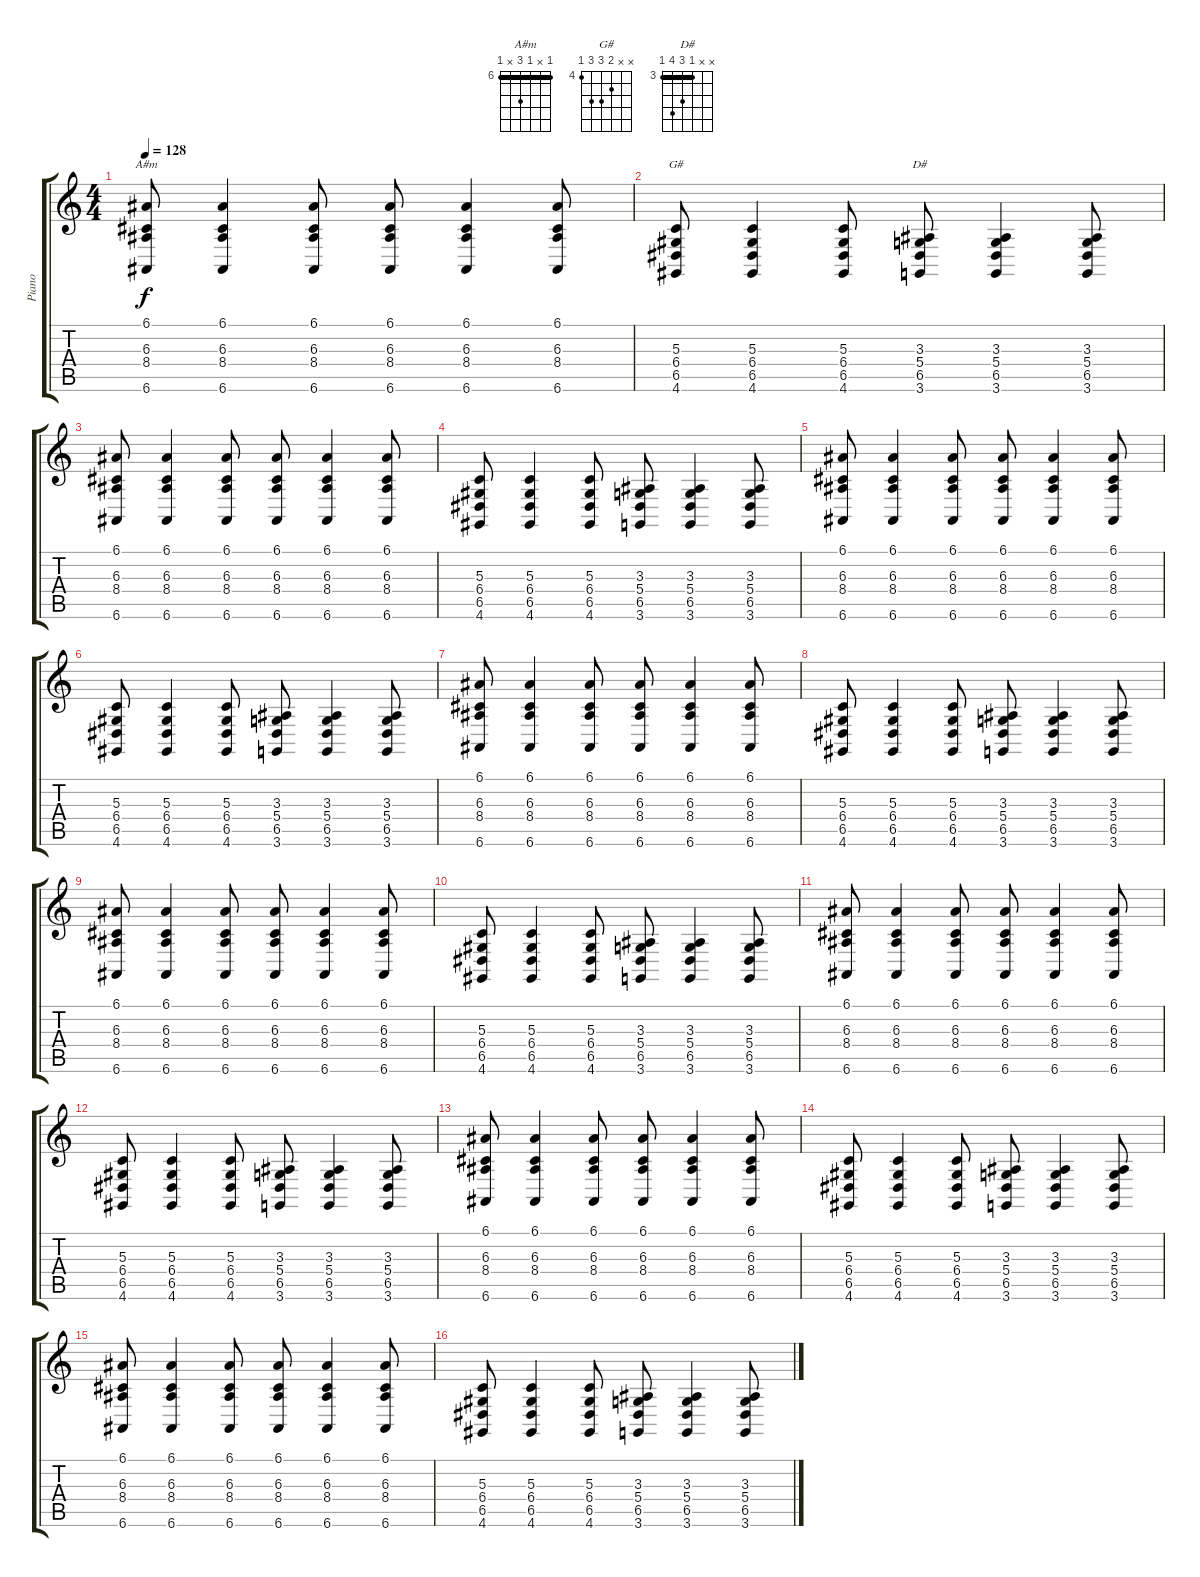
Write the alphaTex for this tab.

\track ("Piano" "Piano") {instrument electricgrandpiano}
\staff {score tabs}
\tuning (E4 B3 G3 D3 A2 E2) {hide}
\chord ("A#m" 6 x 6 8 x 6) {firstfret 6 barre 6}
\chord ("G#" x x 5 6 6 4) {firstfret 4}
\chord ("D#" x x 3 5 6 3) {firstfret 3 barre 3}
\ts (4 4)
\tempo 128
\clef g2
\ks c
(6.1 6.3 8.4 6.6).8{ch "A#m" dy f} (6.1 6.3 8.4 6.6).4 (6.1 6.3 8.4 6.6).8 (6.1 6.3 8.4 6.6).8 (6.1 6.3 8.4 6.6).4 (6.1 6.3 8.4 6.6).8 |
(5.3 6.4 6.5 4.6).8{ch "G#"} (5.3 6.4 6.5 4.6).4 (5.3 6.4 6.5 4.6).8 (3.3 5.4 6.5 3.6).8{ch "D#"} (3.3 5.4 6.5 3.6).4 (3.3 5.4 6.5 3.6).8 |
(6.1 6.3 8.4 6.6).8 (6.1 6.3 8.4 6.6).4 (6.1 6.3 8.4 6.6).8 (6.1 6.3 8.4 6.6).8 (6.1 6.3 8.4 6.6).4 (6.1 6.3 8.4 6.6).8 |
(5.3 6.4 6.5 4.6).8 (5.3 6.4 6.5 4.6).4 (5.3 6.4 6.5 4.6).8 (3.3 5.4 6.5 3.6).8 (3.3 5.4 6.5 3.6).4 (3.3 5.4 6.5 3.6).8 |
(6.1 6.3 8.4 6.6).8 (6.1 6.3 8.4 6.6).4 (6.1 6.3 8.4 6.6).8 (6.1 6.3 8.4 6.6).8 (6.1 6.3 8.4 6.6).4 (6.1 6.3 8.4 6.6).8 |
(5.3 6.4 6.5 4.6).8 (5.3 6.4 6.5 4.6).4 (5.3 6.4 6.5 4.6).8 (3.3 5.4 6.5 3.6).8 (3.3 5.4 6.5 3.6).4 (3.3 5.4 6.5 3.6).8 |
(6.1 6.3 8.4 6.6).8 (6.1 6.3 8.4 6.6).4 (6.1 6.3 8.4 6.6).8 (6.1 6.3 8.4 6.6).8 (6.1 6.3 8.4 6.6).4 (6.1 6.3 8.4 6.6).8 |
(5.3 6.4 6.5 4.6).8 (5.3 6.4 6.5 4.6).4 (5.3 6.4 6.5 4.6).8 (3.3 5.4 6.5 3.6).8 (3.3 5.4 6.5 3.6).4 (3.3 5.4 6.5 3.6).8 |
(6.1 6.3 8.4 6.6).8 (6.1 6.3 8.4 6.6).4 (6.1 6.3 8.4 6.6).8 (6.1 6.3 8.4 6.6).8 (6.1 6.3 8.4 6.6).4 (6.1 6.3 8.4 6.6).8 |
(5.3 6.4 6.5 4.6).8 (5.3 6.4 6.5 4.6).4 (5.3 6.4 6.5 4.6).8 (3.3 5.4 6.5 3.6).8 (3.3 5.4 6.5 3.6).4 (3.3 5.4 6.5 3.6).8 |
(6.1 6.3 8.4 6.6).8 (6.1 6.3 8.4 6.6).4 (6.1 6.3 8.4 6.6).8 (6.1 6.3 8.4 6.6).8 (6.1 6.3 8.4 6.6).4 (6.1 6.3 8.4 6.6).8 |
(5.3 6.4 6.5 4.6).8 (5.3 6.4 6.5 4.6).4 (5.3 6.4 6.5 4.6).8 (3.3 5.4 6.5 3.6).8 (3.3 5.4 6.5 3.6).4 (3.3 5.4 6.5 3.6).8 |
(6.1 6.3 8.4 6.6).8 (6.1 6.3 8.4 6.6).4 (6.1 6.3 8.4 6.6).8 (6.1 6.3 8.4 6.6).8 (6.1 6.3 8.4 6.6).4 (6.1 6.3 8.4 6.6).8 |
(5.3 6.4 6.5 4.6).8 (5.3 6.4 6.5 4.6).4 (5.3 6.4 6.5 4.6).8 (3.3 5.4 6.5 3.6).8 (3.3 5.4 6.5 3.6).4 (3.3 5.4 6.5 3.6).8 |
(6.1 6.3 8.4 6.6).8 (6.1 6.3 8.4 6.6).4 (6.1 6.3 8.4 6.6).8 (6.1 6.3 8.4 6.6).8 (6.1 6.3 8.4 6.6).4 (6.1 6.3 8.4 6.6).8 |
(5.3 6.4 6.5 4.6).8 (5.3 6.4 6.5 4.6).4 (5.3 6.4 6.5 4.6).8 (3.3 5.4 6.5 3.6).8 (3.3 5.4 6.5 3.6).4 (3.3 5.4 6.5 3.6).8
